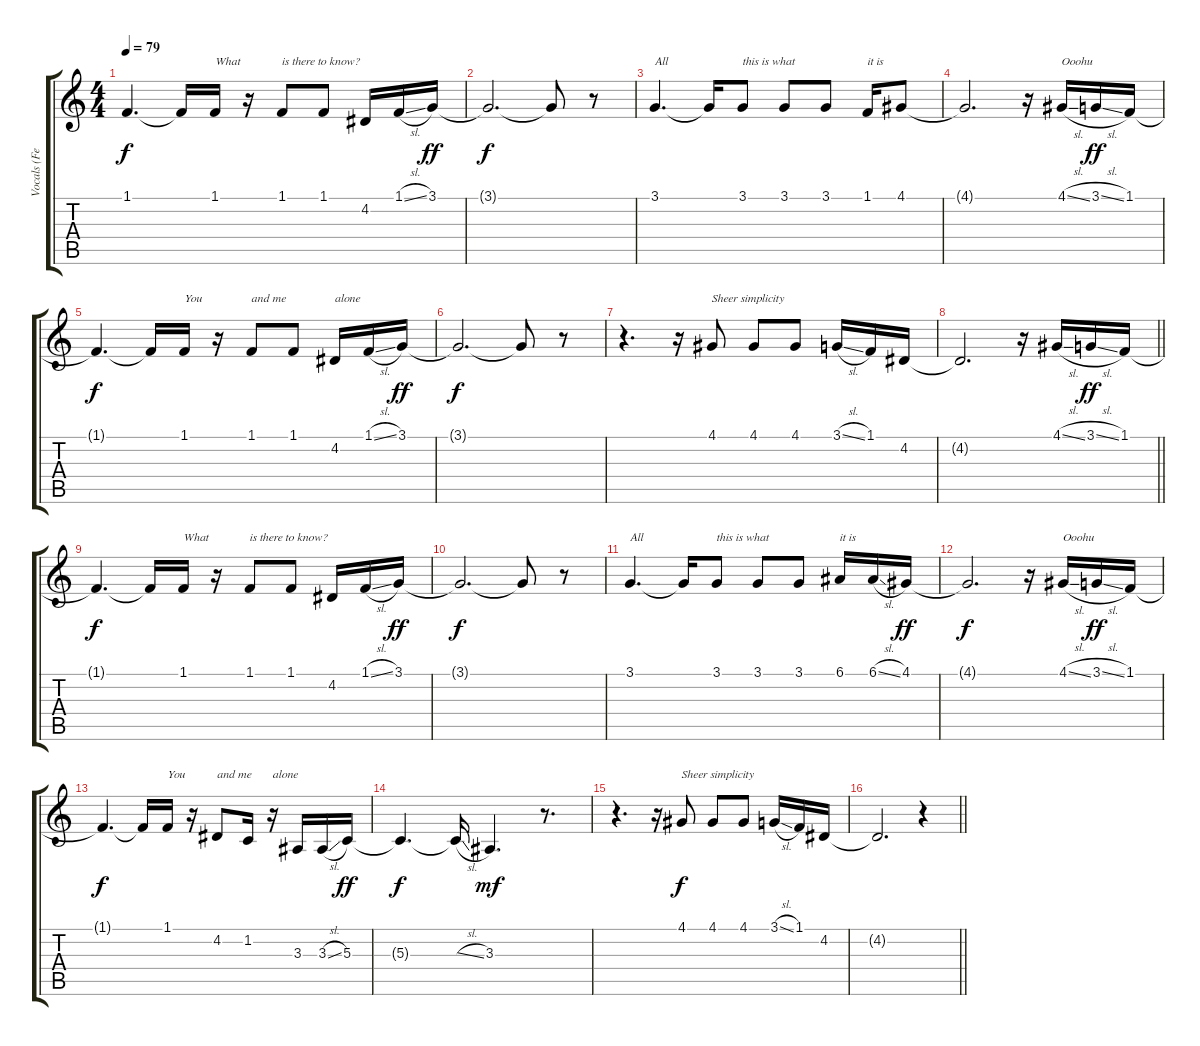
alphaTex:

\track ("Vocals (Feist)" "Vocals (Fe") {instrument panflute}
\staff {score tabs}
\tuning (E4 B3 G3 D3 A2 E2) {hide}
\ts (4 4)
\tempo 79
\clef g2
\ks c
1.1{t}.4{d dy f} 1.1{t}.16 1.1.16{txt "What"} r.16 1.1.8{txt "is there to know?"} 1.1.8 4.2.16 1.1{sl}.16 3.1.16{dy ff} |
3.1{t}.2{d dy f} 3.1{t}.8 r.8 |
3.1.4{d txt "All"} 3.1{t}.16 3.1.8{txt "this is what"} 3.1.8 3.1.8 1.1.16{txt "it is"} 4.1.8 |
4.1{t}.2{d} r.16 4.1{sl}.16{txt "Ooohu"} 3.1{sl}.16{dy ff} 1.1.16 |
1.1{t}.4{d dy f} 1.1{t}.16 1.1.16{txt "You"} r.16 1.1.8{txt "and me"} 1.1.8 4.2.16{txt "alone"} 1.1{sl}.16 3.1.16{dy ff} |
3.1{t}.2{d dy f} 3.1{t}.8 r.8 |
r.4{d} r.16 4.1.8{txt "Sheer simplicity"} 4.1.8 4.1.8 3.1{sl}.16 1.1.16 4.2.16 |
\barLineRight lightlight
4.2{t}.2{d} r.16 4.1{sl}.16 3.1{sl}.16{dy ff} 1.1.16 |
1.1{t}.4{d dy f} 1.1{t}.16 1.1.16{txt "What"} r.16 1.1.8{txt "is there to know?"} 1.1.8 4.2.16 1.1{sl}.16 3.1.16{dy ff} |
3.1{t}.2{d dy f} 3.1{t}.8 r.8 |
3.1.4{d txt "All"} 3.1{t}.16 3.1.8{txt "this is what"} 3.1.8 3.1.8 6.1.16{txt "it is"} 6.1{sl}.16 4.1.16{dy ff} |
4.1{t}.2{d dy f} r.16 4.1{sl}.16{txt "Ooohu"} 3.1{sl}.16{dy ff} 1.1.16 |
1.1{t}.4{d dy f} 1.1{t}.16 1.1.16{txt "You"} r.16 4.2.8{txt "and me"} 1.2.16 r.16{txt "alone"} 3.3.16 3.3{sl}.16 5.3.16{dy ff} |
5.3{t}.4{d dy f} 5.3{sl t}.16 3.3.4{d dy mf} r.8{d} |
r.4{d} r.16 4.1.8{txt "Sheer simplicity" dy f} 4.1.8 4.1.8 3.1{sl}.16 1.1.16 4.2.16 |
\barLineRight lightlight
4.2{t}.2{d} r.4
